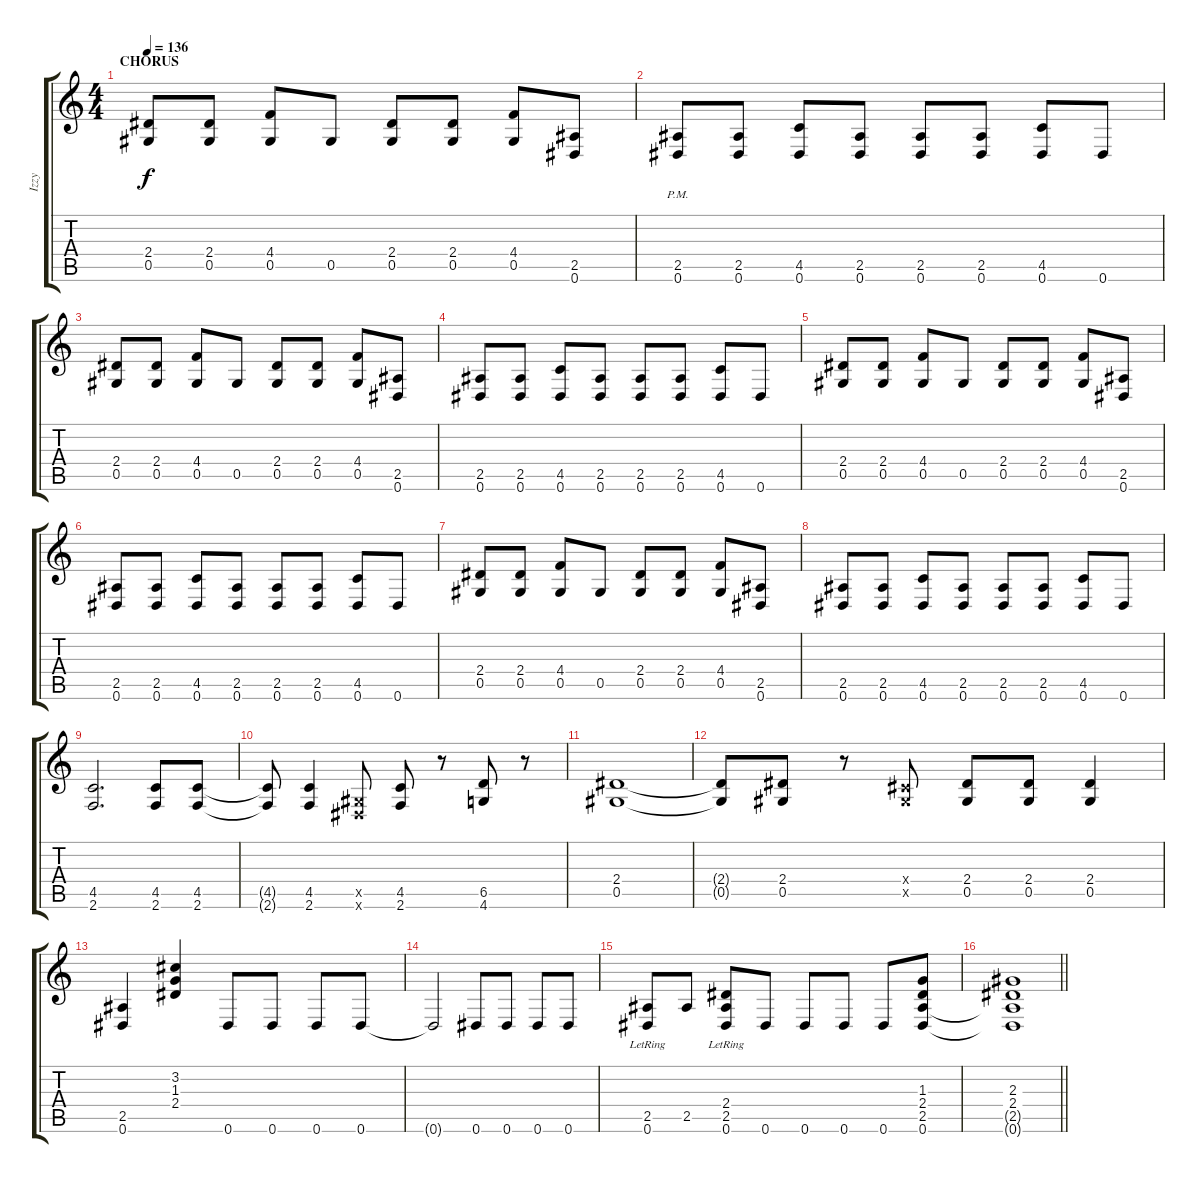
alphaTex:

\track ("Izzy" "Izzy") {instrument overdrivenguitar}
\staff {score tabs}
\tuning (Eb4 Bb3 Gb3 Db3 Ab2 Eb2) {hide}
\ts (4 4)
\section ("" "CHORUS")
\tempo 136
\clef g2
\ks c
(2.4 0.5).8{dy f} (2.4 0.5).8 (4.4 0.5).8 0.5.8 (2.4 0.5).8 (2.4 0.5).8 (4.4 0.5).8 (2.5 0.6).8 |
(2.5{pm} 0.6{pm}).8 (2.5 0.6).8 (4.5 0.6).8 (2.5 0.6).8 (2.5 0.6).8 (2.5 0.6).8 (4.5 0.6).8 0.6.8 |
(2.4 0.5).8 (2.4 0.5).8 (4.4 0.5).8 0.5.8 (2.4 0.5).8 (2.4 0.5).8 (4.4 0.5).8 (2.5 0.6).8 |
(2.5 0.6).8 (2.5 0.6).8 (4.5 0.6).8 (2.5 0.6).8 (2.5 0.6).8 (2.5 0.6).8 (4.5 0.6).8 0.6.8 |
(2.4 0.5).8 (2.4 0.5).8 (4.4 0.5).8 0.5.8 (2.4 0.5).8 (2.4 0.5).8 (4.4 0.5).8 (2.5 0.6).8 |
(2.5 0.6).8 (2.5 0.6).8 (4.5 0.6).8 (2.5 0.6).8 (2.5 0.6).8 (2.5 0.6).8 (4.5 0.6).8 0.6.8 |
(2.4 0.5).8 (2.4 0.5).8 (4.4 0.5).8 0.5.8 (2.4 0.5).8 (2.4 0.5).8 (4.4 0.5).8 (2.5 0.6).8 |
(2.5 0.6).8 (2.5 0.6).8 (4.5 0.6).8 (2.5 0.6).8 (2.5 0.6).8 (2.5 0.6).8 (4.5 0.6).8 0.6.8 |
(4.5 2.6).2{d} (4.5 2.6).8 (4.5 2.6).8 |
(4.5{t} 2.6{t}).8 (4.5 2.6).4 (0.5{x} 0.6{x}).8 (4.5 2.6).8 r.8 (6.5 4.6).8 r.8 |
(2.4 0.5).1 |
(2.4{t} 0.5{t}).8 (2.4 0.5).8 r.8 (0.4{x} 0.5{x}).8 (2.4 0.5).8 (2.4 0.5).8 (2.4 0.5).4 |
(2.5 0.6).4 (3.2 1.3 2.4).4 0.6.8 0.6.8 0.6.8 0.6.8 |
0.6{t}.2 0.6.8 0.6.8 0.6.8 0.6.8 |
(2.5 0.6{lr}).8 2.5.8 (2.4{lr} 2.5{lr} 0.6).8 0.6.8 0.6.8 0.6.8 0.6.8 (1.3 2.4 2.5 0.6).8 |
\barLineRight lightlight
(2.3 2.4 2.5{t} 0.6{t}).1
